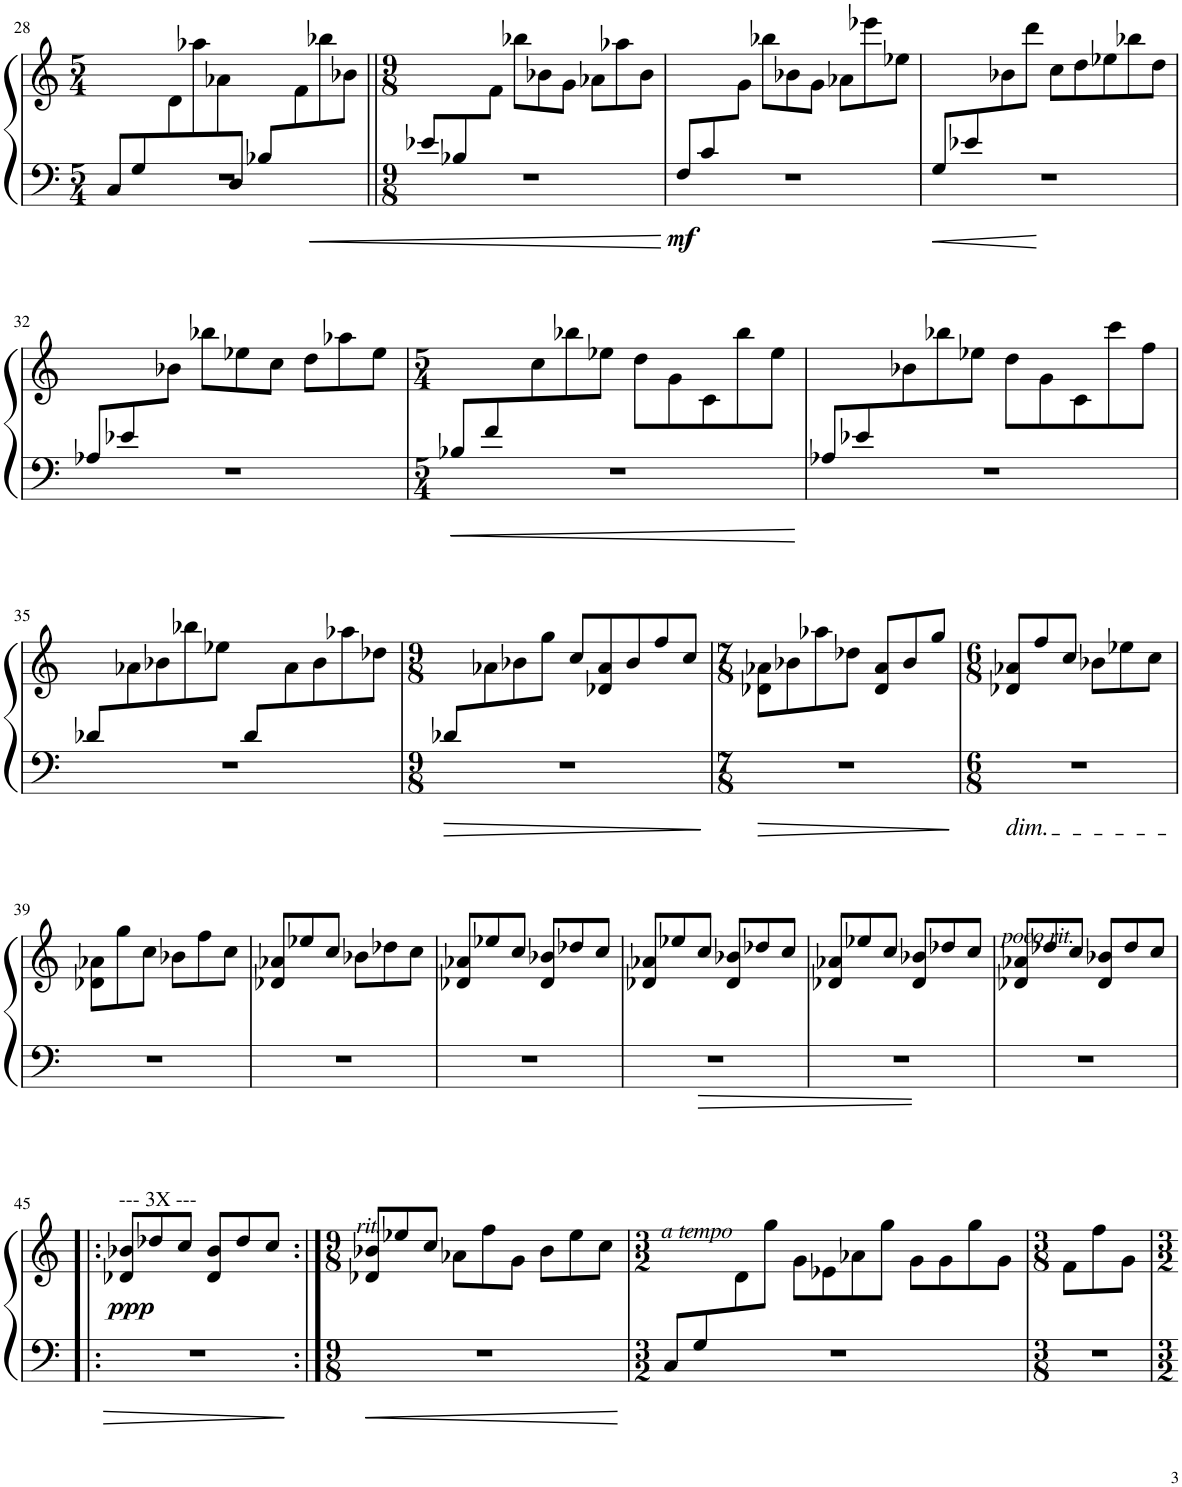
**kern	**kern	**dynam
*part1	*part1	*part1
*staff2	*staff1	*staff1/2
*I"Piano	*	*
*I'Pno.	*	*
!!LO:PB:g=z
*clefF4	*clefG2	*
*k[]	*k[]	*
*M5/4	*M5/4	*
=28	=28	=28
*^	*	*
8C/L	4%5r	4ryy	.
8G/	.	.	.
4.ryy	.	8d\	.
.	.	8aa-X\	.
.	.	8a-X\	.
8D/J	.	4ryy	.
8B-X/L	.	.	.
4.ryy	.	8f\	.
.	.	8bb-X\	.
.	.	8b-X\J	.
=29||	=29||	=29||	=29||
*M9/8	*	*M9/8	*
8e-X/L	8%9r	4ryy	.
8B-X/	.	.	.
2..ryy	.	8f\J	.
.	.	8bb-X\L	.
.	.	8b-X\	.
.	.	8g\J	.
.	.	8a-X\L	.
.	.	8aa-X\	.
.	.	8b-\J	.
=30	=30	=30	=30
!	!	!	!LO:DY:b=2
8F/L	8%9r	4ryy	mf
8c/	.	.	.
2..ryy	.	8g\J	.
.	.	8bb-X\L	.
.	.	8b-X\	.
.	.	8g\J	.
.	.	8a-X\L	.
.	.	8eee-X\	.
.	.	8ee-X\J	.
=31	=31	=31	=31
8G/L	8%9r	4ryy	.
8e-X/	.	.	.
2..ryy	.	8b-X\	.
.	.	8ddd\J	.
.	.	8cc\L	.
.	.	8dd\	.
.	.	8ee-X\	.
.	.	8bb-X\	.
.	.	8dd\J	.
!!LO:LB:g=z
=32	=32	=32	=32
8A-X/L	8%9r	4ryy	.
8e-X/	.	.	.
2..ryy	.	8b-X\J	.
.	.	8bb-X\L	.
.	.	8ee-X\	.
.	.	8cc\J	.
.	.	8dd\L	.
.	.	8aa-X\	.
.	.	8ee-\J	.
=33	=33	=33	=33
*M5/4	*	*M5/4	*
8B-X/L	4%5r	4ryy	.
8f/	.	.	.
1ryy	.	8cc\	.
.	.	8bb-X\	.
.	.	8ee-X\J	.
.	.	8dd\L	.
.	.	8g\	.
.	.	8c\	.
.	.	8bb-\	.
.	.	8ee-\J	.
=34	=34	=34	=34
8A-X/L	4%5r	4ryy	.
8e-X/	.	.	.
1ryy	.	8b-X\	.
.	.	8bb-X\	.
.	.	8ee-X\J	.
.	.	8dd\L	.
.	.	8g\	.
.	.	8c\	.
.	.	8ccc\	.
.	.	8ff\J	.
!!LO:LB:g=z
=35	=35	=35	=35
8d-X/L	4%5r	8ryy	.
2ryy	.	8a-X\	.
.	.	8b-X\	.
.	.	8bb-X\	.
.	.	8ee-X\J	.
8d-/L	.	8ryy	.
2ryy	.	8a-\	.
.	.	8b-\	.
.	.	8aa-X\	.
.	.	8dd-X\J	.
=36	=36	=36	=36
*M9/8	*	*M9/8	*
8d-X/L	8%9r	8ryy	.
1ryy	.	8a-X\	.
.	.	8b-X\	.
.	.	8gg\J	.
.	.	8cc/L	.
.	.	8d-X/ 8a-/	.
.	.	8b-/	.
.	.	8ff/	.
.	.	8cc/J	.
*v	*v	*	*
=37	=37	=37
*M7/8	*M7/8	*
2..r	8d-X\ 8a-X\L	.
.	8b-X\	.
.	8aa-X\	.
.	8dd-X\J	.
.	8d-/ 8a-/L	.
.	8b-/	.
.	8gg/J	.
=38	=38	=38
*M6/8	*M6/8	*
!LO:TX:b:i:t=dim.	!	!
2.r	8d-X/ 8a-X/L	.
.	8ff/	.
.	8cc/J	.
.	8b-X\L	.
.	8ee-X\	.
.	8cc\J	.
!!LO:LB:g=z
=39	=39	=39
2.r	8d-X\ 8a-X\L	.
.	8gg\	.
.	8cc\J	.
.	8b-X\L	.
.	8ff\	.
.	8cc\J	.
=40	=40	=40
2.r	8d-X/ 8a-X/L	.
.	8ee-X/	.
.	8cc/J	.
.	8b-X\L	.
.	8dd-X\	.
.	8cc\J	.
=41	=41	=41
2.r	8d-X/ 8a-X/L	.
.	8ee-X/	.
.	8cc/J	.
.	8d-/ 8b-X/L	.
.	8dd-X/	.
.	8cc/J	.
=42	=42	=42
2.r	8d-X/ 8a-X/L	.
.	8ee-X/	.
.	8cc/J	.
.	8d-/ 8b-X/L	.
.	8dd-X/	.
.	8cc/J	.
=43	=43	=43
2.r	8d-X/ 8a-X/L	.
.	8ee-X/	.
.	8cc/J	.
.	8d-/ 8b-X/L	.
.	8dd-X/	.
.	8cc/J	.
=44	=44	=44
!	!LO:TX:b:i:t=poco rit.	!
2.r	8d-X/ 8a-X/L	.
.	8dd-X/	.
.	8cc/J	.
.	8d-/ 8b-X/L	.
.	8dd-/	.
.	8cc/J	.
!!LO:LB:g=z
=45!|:	=45!|:	=45!|:
!	!LO:TX:a:t=--- 3X ---	!
!	!	!LO:DY:b
2.r	8d-X/ 8b-X/L	ppp
.	8dd-X/	.
.	8cc/J	.
.	8d-/ 8b-/L	.
.	8dd-/	.
.	8cc/J	.
=46:|!	=46:|!	=46:|!
*M9/8	*M9/8	*
!	!LO:TX:b:i:t=rit.	!
8%9r	8d-X/ 8b-X/L	.
.	8ee-X/	.
.	8cc/J	.
.	8a-X\L	.
.	8ff\	.
.	8g\J	.
.	8b-\L	.
.	8ee-\	.
.	8cc\J	.
=47	=47	=47
*M3/2	*M3/2	*
*^	*	*
!	!	!LO:TX:b:i:t=a tempo	!
8C/L	1.r	4ryy	.
8G/	.	.	.
1ryy	.	8d\	.
.	.	8gg\J	.
.	.	8g\L	.
.	.	8e-X\	.
.	.	8a-X\	.
.	.	8gg\J	.
.	.	8g\L	.
.	.	8g\	.
4ryy	.	8gg\	.
.	.	8g\J	.
*v	*v	*	*
=48	=48	=48
*M3/8	*M3/8	*
4.r	8f\L	.
.	8ff\	.
.	8g\J	.
=	=	=
*-	*-	*-
